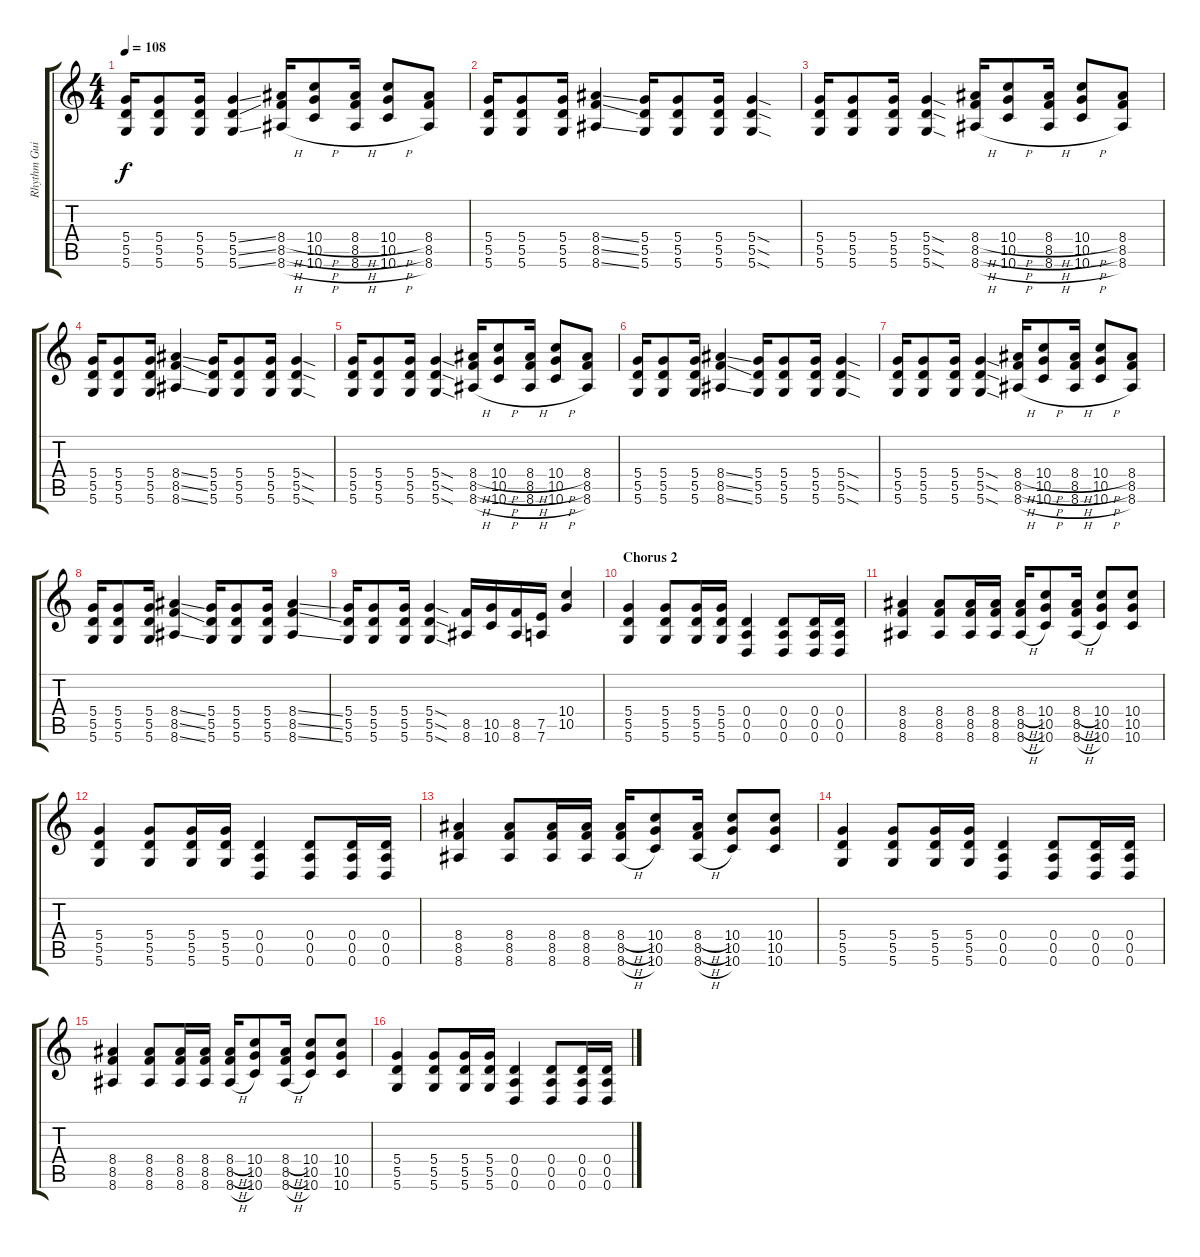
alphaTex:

\track ("Rhythm Guitar" "Rhythm Gui") {instrument distortionguitar}
\staff {score tabs}
\tuning (E4 B3 G3 D3 A2 D2) {hide}
\ts (4 4)
\tempo 108
\clef g2
\ks c
(5.4 5.5 5.6).16{dy f} (5.4 5.5 5.6).8 (5.4 5.5 5.6).16 (5.4{ss} 5.5{ss} 5.6{ss}).4 (8.4{h} 8.5{h} 8.6{h}).16 (10.4{h} 10.5{h} 10.6{h}).8 (8.4{h} 8.5{h} 8.6{h}).16 (10.4{h} 10.5{h} 10.6{h}).8 (8.4 8.5 8.6).8 |
(5.4 5.5 5.6).16 (5.4 5.5 5.6).8 (5.4 5.5 5.6).16 (8.4{ss} 8.5{ss} 8.6{ss}).4 (5.4 5.5 5.6).16 (5.4 5.5 5.6).8 (5.4 5.5 5.6).16 (5.4{sod} 5.5{sod} 5.6{sod}).4 |
(5.4 5.5 5.6).16 (5.4 5.5 5.6).8 (5.4 5.5 5.6).16 (5.4{sod} 5.5{sod} 5.6{sod}).4 (8.4{h} 8.5{h} 8.6{h}).16 (10.4{h} 10.5{h} 10.6{h}).8 (8.4{h} 8.5{h} 8.6{h}).16 (10.4{h} 10.5{h} 10.6{h}).8 (8.4 8.5 8.6).8 |
(5.4 5.5 5.6).16 (5.4 5.5 5.6).8 (5.4 5.5 5.6).16 (8.4{ss} 8.5{ss} 8.6{ss}).4 (5.4 5.5 5.6).16 (5.4 5.5 5.6).8 (5.4 5.5 5.6).16 (5.4{sod} 5.5{sod} 5.6{sod}).4 |
(5.4 5.5 5.6).16 (5.4 5.5 5.6).8 (5.4 5.5 5.6).16 (5.4{sod} 5.5{sod} 5.6{sod}).4 (8.4{h} 8.5{h} 8.6{h}).16 (10.4{h} 10.5{h} 10.6{h}).8 (8.4{h} 8.5{h} 8.6{h}).16 (10.4{h} 10.5{h} 10.6{h}).8 (8.4 8.5 8.6).8 |
(5.4 5.5 5.6).16 (5.4 5.5 5.6).8 (5.4 5.5 5.6).16 (8.4{ss} 8.5{ss} 8.6{ss}).4 (5.4 5.5 5.6).16 (5.4 5.5 5.6).8 (5.4 5.5 5.6).16 (5.4{sod} 5.5{sod} 5.6{sod}).4 |
(5.4 5.5 5.6).16 (5.4 5.5 5.6).8 (5.4 5.5 5.6).16 (5.4{sod} 5.5{sod} 5.6{sod}).4 (8.4{h} 8.5{h} 8.6{h}).16 (10.4{h} 10.5{h} 10.6{h}).8 (8.4{h} 8.5{h} 8.6{h}).16 (10.4{h} 10.5{h} 10.6{h}).8 (8.4 8.5 8.6).8 |
(5.4 5.5 5.6).16 (5.4 5.5 5.6).8 (5.4 5.5 5.6).16 (8.4{ss} 8.5{ss} 8.6{ss}).4 (5.4 5.5 5.6).16 (5.4 5.5 5.6).8 (5.4 5.5 5.6).16 (8.4{ss} 8.5{ss} 8.6{ss}).4 |
(5.4 5.5 5.6).16 (5.4 5.5 5.6).8 (5.4 5.5 5.6).16 (5.4{sod} 5.5{sod} 5.6{sod}).4 (8.5 8.6).16 (10.5 10.6).16 (8.5 8.6).16 (7.5 7.6).16 (10.4 10.5).4 |
\section ("" "Chorus 2")
(5.4 5.5 5.6).4 (5.4 5.5 5.6).8 (5.4 5.5 5.6).16 (5.4 5.5 5.6).16 (0.4 0.5 0.6).4 (0.4 0.5 0.6).8 (0.4 0.5 0.6).16 (0.4 0.5 0.6).16 |
(8.4 8.5 8.6).4 (8.4 8.5 8.6).8 (8.4 8.5 8.6).16 (8.4 8.5 8.6).16 (8.4{h} 8.5{h} 8.6{h}).16 (10.4 10.5 10.6).8 (8.4{h} 8.5{h} 8.6{h}).16 (10.4 10.5 10.6).8 (10.4 10.5 10.6).8 |
(5.4 5.5 5.6).4 (5.4 5.5 5.6).8 (5.4 5.5 5.6).16 (5.4 5.5 5.6).16 (0.4 0.5 0.6).4 (0.4 0.5 0.6).8 (0.4 0.5 0.6).16 (0.4 0.5 0.6).16 |
(8.4 8.5 8.6).4 (8.4 8.5 8.6).8 (8.4 8.5 8.6).16 (8.4 8.5 8.6).16 (8.4{h} 8.5{h} 8.6{h}).16 (10.4 10.5 10.6).8 (8.4{h} 8.5{h} 8.6{h}).16 (10.4 10.5 10.6).8 (10.4 10.5 10.6).8 |
(5.4 5.5 5.6).4 (5.4 5.5 5.6).8 (5.4 5.5 5.6).16 (5.4 5.5 5.6).16 (0.4 0.5 0.6).4 (0.4 0.5 0.6).8 (0.4 0.5 0.6).16 (0.4 0.5 0.6).16 |
(8.4 8.5 8.6).4 (8.4 8.5 8.6).8 (8.4 8.5 8.6).16 (8.4 8.5 8.6).16 (8.4{h} 8.5{h} 8.6{h}).16 (10.4 10.5 10.6).8 (8.4{h} 8.5{h} 8.6{h}).16 (10.4 10.5 10.6).8 (10.4 10.5 10.6).8 |
(5.4 5.5 5.6).4 (5.4 5.5 5.6).8 (5.4 5.5 5.6).16 (5.4 5.5 5.6).16 (0.4 0.5 0.6).4 (0.4 0.5 0.6).8 (0.4 0.5 0.6).16 (0.4 0.5 0.6).16
